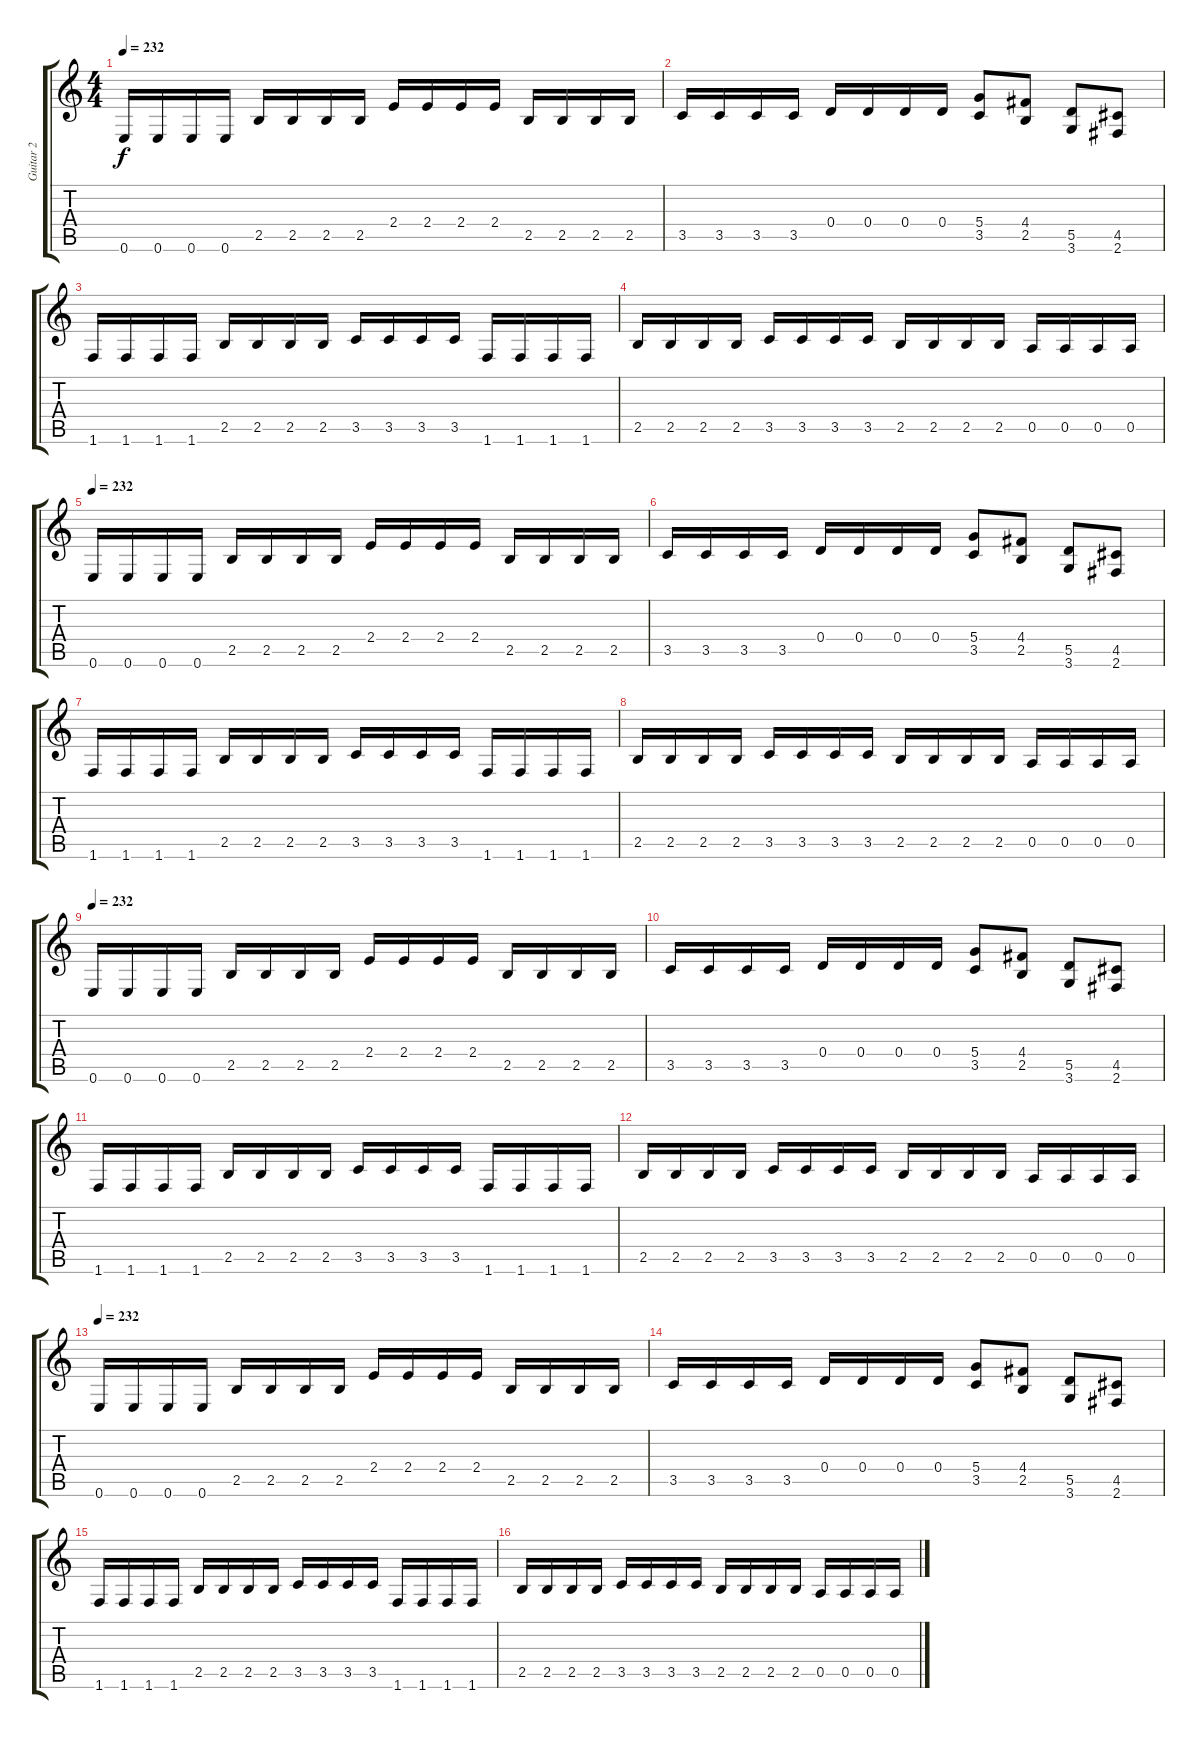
\track ("Guitar 2" "Guitar 2") {instrument overdrivenguitar}
\staff {score tabs}
\tuning (E4 B3 G3 D3 A2 E2) {hide}
\ts (4 4)
\tempo 232
\clef g2
\ks c
0.6.16{dy f} 0.6.16 0.6.16 0.6.16 2.5.16 2.5.16 2.5.16 2.5.16 2.4.16 2.4.16 2.4.16 2.4.16 2.5.16 2.5.16 2.5.16 2.5.16 |
3.5.16 3.5.16 3.5.16 3.5.16 0.4.16 0.4.16 0.4.16 0.4.16 (5.4 3.5).8 (4.4 2.5).8 (5.5 3.6).8 (4.5 2.6).8 |
1.6.16 1.6.16 1.6.16 1.6.16 2.5.16 2.5.16 2.5.16 2.5.16 3.5.16 3.5.16 3.5.16 3.5.16 1.6.16 1.6.16 1.6.16 1.6.16 |
2.5.16 2.5.16 2.5.16 2.5.16 3.5.16 3.5.16 3.5.16 3.5.16 2.5.16 2.5.16 2.5.16 2.5.16 0.5.16 0.5.16 0.5.16 0.5.16 |
\tempo 232
0.6.16 0.6.16 0.6.16 0.6.16 2.5.16 2.5.16 2.5.16 2.5.16 2.4.16 2.4.16 2.4.16 2.4.16 2.5.16 2.5.16 2.5.16 2.5.16 |
3.5.16 3.5.16 3.5.16 3.5.16 0.4.16 0.4.16 0.4.16 0.4.16 (5.4 3.5).8 (4.4 2.5).8 (5.5 3.6).8 (4.5 2.6).8 |
1.6.16 1.6.16 1.6.16 1.6.16 2.5.16 2.5.16 2.5.16 2.5.16 3.5.16 3.5.16 3.5.16 3.5.16 1.6.16 1.6.16 1.6.16 1.6.16 |
2.5.16 2.5.16 2.5.16 2.5.16 3.5.16 3.5.16 3.5.16 3.5.16 2.5.16 2.5.16 2.5.16 2.5.16 0.5.16 0.5.16 0.5.16 0.5.16 |
\tempo 232
0.6.16 0.6.16 0.6.16 0.6.16 2.5.16 2.5.16 2.5.16 2.5.16 2.4.16 2.4.16 2.4.16 2.4.16 2.5.16 2.5.16 2.5.16 2.5.16 |
3.5.16 3.5.16 3.5.16 3.5.16 0.4.16 0.4.16 0.4.16 0.4.16 (5.4 3.5).8 (4.4 2.5).8 (5.5 3.6).8 (4.5 2.6).8 |
1.6.16 1.6.16 1.6.16 1.6.16 2.5.16 2.5.16 2.5.16 2.5.16 3.5.16 3.5.16 3.5.16 3.5.16 1.6.16 1.6.16 1.6.16 1.6.16 |
2.5.16 2.5.16 2.5.16 2.5.16 3.5.16 3.5.16 3.5.16 3.5.16 2.5.16 2.5.16 2.5.16 2.5.16 0.5.16 0.5.16 0.5.16 0.5.16 |
\tempo 232
0.6.16 0.6.16 0.6.16 0.6.16 2.5.16 2.5.16 2.5.16 2.5.16 2.4.16 2.4.16 2.4.16 2.4.16 2.5.16 2.5.16 2.5.16 2.5.16 |
3.5.16 3.5.16 3.5.16 3.5.16 0.4.16 0.4.16 0.4.16 0.4.16 (5.4 3.5).8 (4.4 2.5).8 (5.5 3.6).8 (4.5 2.6).8 |
1.6.16 1.6.16 1.6.16 1.6.16 2.5.16 2.5.16 2.5.16 2.5.16 3.5.16 3.5.16 3.5.16 3.5.16 1.6.16 1.6.16 1.6.16 1.6.16 |
2.5.16 2.5.16 2.5.16 2.5.16 3.5.16 3.5.16 3.5.16 3.5.16 2.5.16 2.5.16 2.5.16 2.5.16 0.5.16 0.5.16 0.5.16 0.5.16
